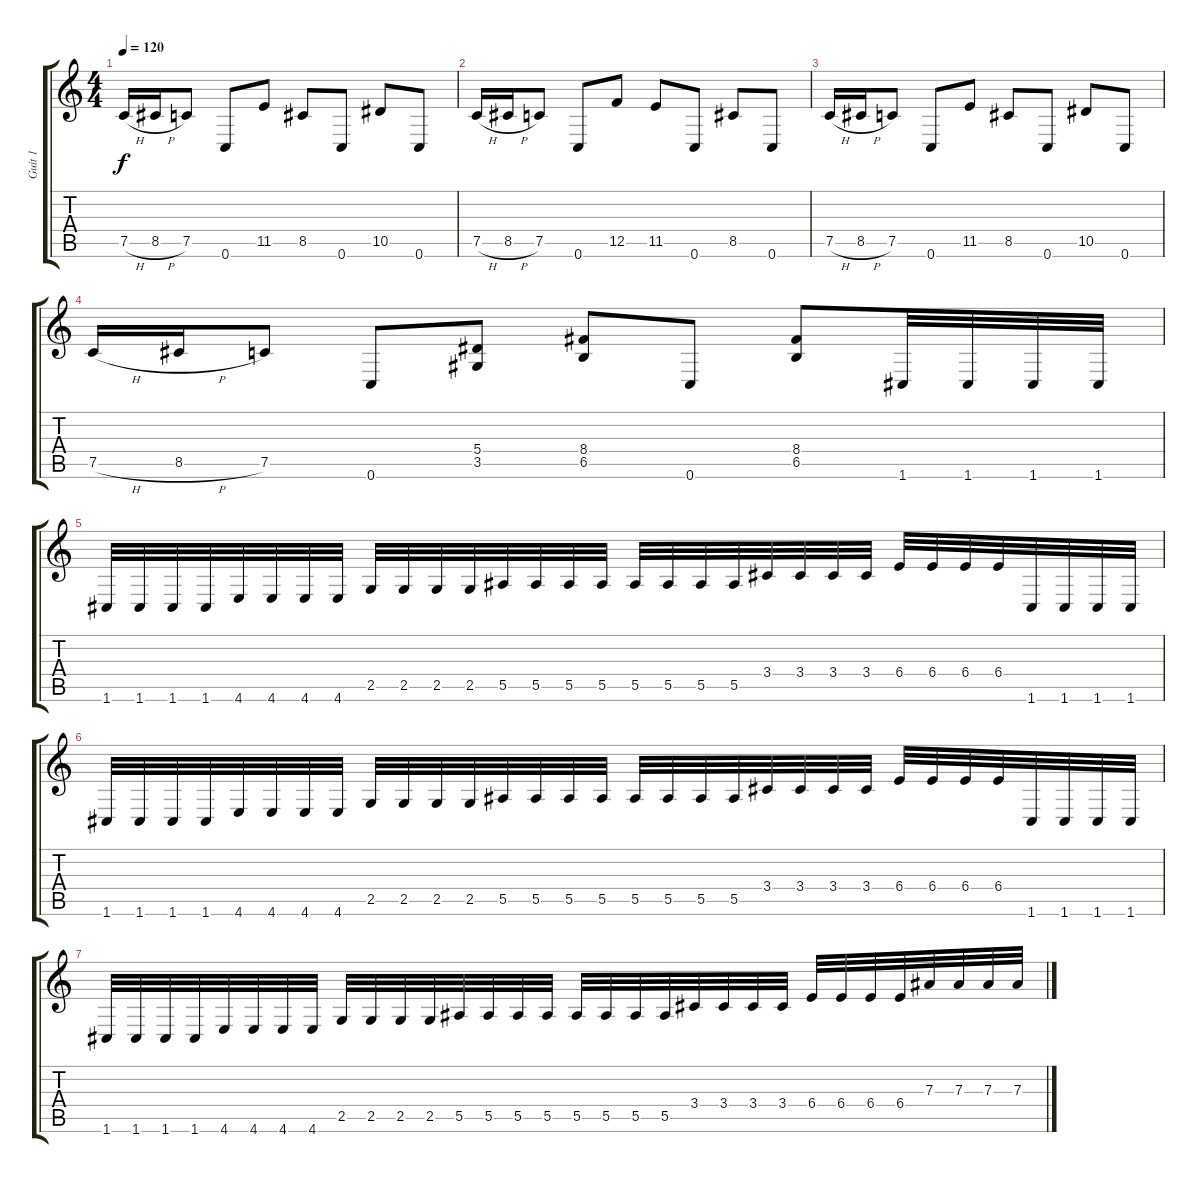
\track ("Guit 1" "Guit 1") {instrument distortionguitar}
\staff {score tabs}
\tuning (C4 G3 Eb3 Bb2 F2 C2) {hide}
\ts (4 4)
\tempo 120
\clef g2
\ks c
7.5{h}.16{dy f} 8.5{h}.16 7.5.8 0.6.8 11.5.8 8.5.8 0.6.8 10.5.8 0.6.8 |
7.5{h}.16 8.5{h}.16 7.5.8 0.6.8 12.5.8 11.5.8 0.6.8 8.5.8 0.6.8 |
7.5{h}.16 8.5{h}.16 7.5.8 0.6.8 11.5.8 8.5.8 0.6.8 10.5.8 0.6.8 |
7.5{h}.16 8.5{h}.16 7.5.8 0.6.8 (5.4 3.5).8 (8.4 6.5).8 0.6.8 (8.4 6.5).8 1.6.32 1.6.32 1.6.32 1.6.32 |
1.6.32 1.6.32 1.6.32 1.6.32 4.6.32 4.6.32 4.6.32 4.6.32 2.5.32 2.5.32 2.5.32 2.5.32 5.5.32 5.5.32 5.5.32 5.5.32 5.5.32 5.5.32 5.5.32 5.5.32 3.4.32 3.4.32 3.4.32 3.4.32 6.4.32 6.4.32 6.4.32 6.4.32 1.6.32 1.6.32 1.6.32 1.6.32 |
1.6.32 1.6.32 1.6.32 1.6.32 4.6.32 4.6.32 4.6.32 4.6.32 2.5.32 2.5.32 2.5.32 2.5.32 5.5.32 5.5.32 5.5.32 5.5.32 5.5.32 5.5.32 5.5.32 5.5.32 3.4.32 3.4.32 3.4.32 3.4.32 6.4.32 6.4.32 6.4.32 6.4.32 1.6.32 1.6.32 1.6.32 1.6.32 |
1.6.32 1.6.32 1.6.32 1.6.32 4.6.32 4.6.32 4.6.32 4.6.32 2.5.32 2.5.32 2.5.32 2.5.32 5.5.32 5.5.32 5.5.32 5.5.32 5.5.32 5.5.32 5.5.32 5.5.32 3.4.32 3.4.32 3.4.32 3.4.32 6.4.32 6.4.32 6.4.32 6.4.32 7.3.32 7.3.32 7.3.32 7.3.32
